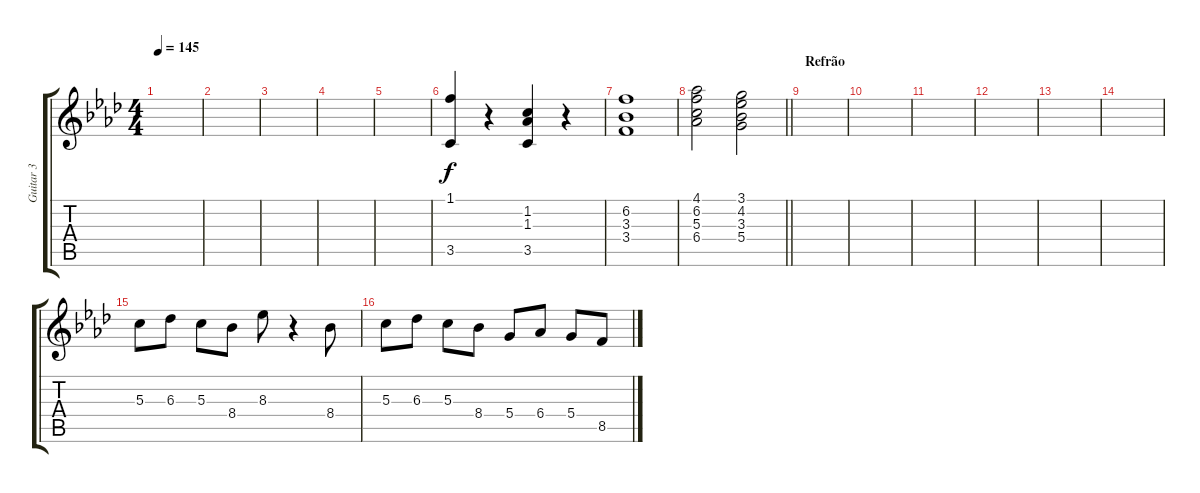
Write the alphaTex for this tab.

\track ("Guitar 3" "Guitar 3") {instrument electricguitarjazz}
\staff {score tabs}
\tuning (E4 B3 G3 D3 A2 E2) {hide}
\ts (4 4)
\tempo 145
\clef g2
\ks ab
|
|
|
|
|
(1.1 3.5).4 r.4 (1.2 1.3 3.5).4 r.4 |
(6.2 3.3 3.4).1 |
\barLineRight lightlight
(4.1 6.2 5.3 6.4).2 (3.1 4.2 3.3 5.4).2 |
\section ("" "Refrão")
|
|
|
|
|
|
5.3.8 6.3.8 5.3.8 8.4.8 8.3.8 r.4 8.4.8 |
5.3.8 6.3.8 5.3.8 8.4.8 5.4.8 6.4.8 5.4.8 8.5.8
